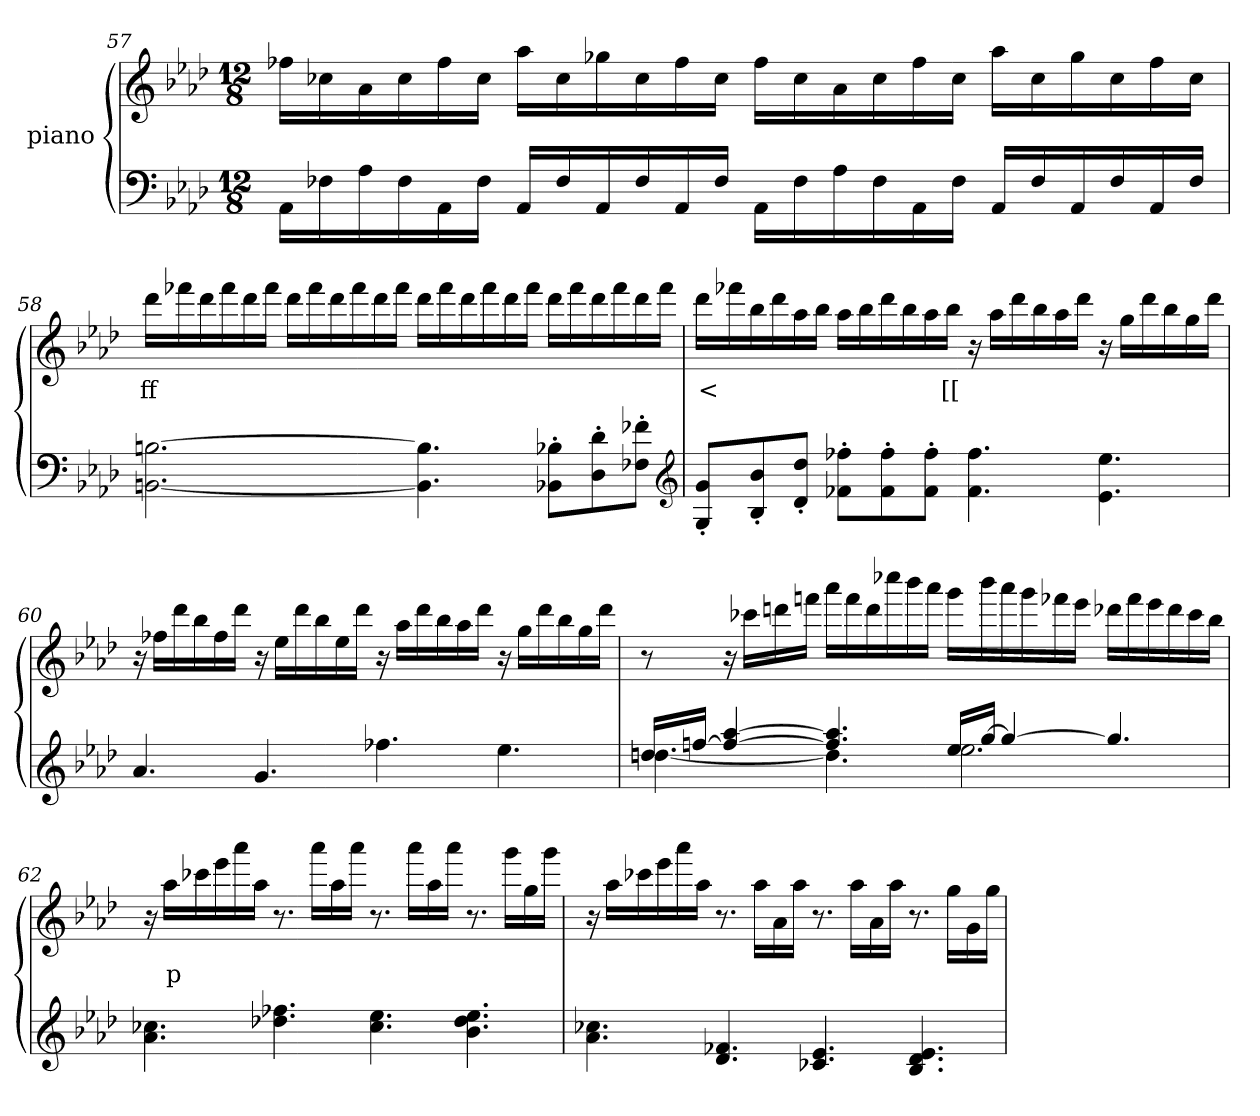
**kern	**kern	**text
*part2	*part1	*part1
*staff2	*staff1	*staff1
*	*I"piano	*
*clefF4	*clefG2	*
*k[b-e-a-d-]	*k[b-e-a-d-]	*
*f:	*f:	*
*M12/8	*M12/8	*
=57	=57	=57
16AA-LL	16ff-XLL	.
16F-X	16cc-X	.
16A-	16a-	.
16F-	16cc-	.
16AA-	16ff-	.
16F-JJ	16cc-JJ	.
16AA-LL	16aa-LL	.
16F-	16cc-	.
16AA-	16gg-X	.
16F-	16cc-	.
16AA-	16ff-	.
16F-JJ	16cc-JJ	.
16AA-LL	16ff-LL	.
16F-	16cc-	.
16A-	16a-	.
16F-	16cc-	.
16AA-	16ff-	.
16F-JJ	16cc-JJ	.
16AA-LL	16aa-LL	.
16F-	16cc-	.
16AA-	16gg-	.
16F-	16cc-	.
16AA-	16ff-	.
16F-JJ	16cc-JJ	.
=58	=58	=58
[2.BBn [2.Bn	16ddd-LL	ff
.	16fff-X	.
.	16ddd-	.
.	16fff-	.
.	16ddd-	.
.	16fff-JJ	.
.	16ddd-LL	.
.	16fff-	.
.	16ddd-	.
.	16fff-	.
.	16ddd-	.
.	16fff-JJ	.
4.BB] 4.B]	16ddd-LL	.
.	16fff-	.
.	16ddd-	.
.	16fff-	.
.	16ddd-	.
.	16fff-JJ	.
8BB-X'> 8B-X'>L	16ddd-LL	.
.	16fff-	.
8D-'> 8d-'>	16ddd-	.
.	16fff-	.
8F-X'> 8f-X'>J	16ddd-	.
.	16fff-JJ	.
*clefG2	*	*
=59	=59	=59
8G'> 8g'>L	16ddd-LL	<
.	16fff-X	.
8B-'> 8b-'>	16bb-	.
.	16ddd-	.
8d-'> 8dd-'>J	16aa-	.
.	16bb-JJ	.
8f-X'> 8ff-X'>L	16aa-LL	.
.	16bb-	.
8f-'> 8ff-'>	16ddd-	.
.	16bb-	.
8f-'> 8ff-'>J	16aa-	.
.	16bb-JJ	[[
4.f- 4.ff-	16r	sf
.	16aa-LL	.
.	16ddd-	.
.	16bb-	.
.	16aa-	.
.	16ddd-JJ	.
4.e-\ 4.ee-\	16r	.
.	16ggLL	.
.	16ddd-	.
.	16bb-	.
.	16gg	.
.	16ddd-JJ	.
=60	=60	=60
4.a-	16r	sf
.	16ff-XLL	.
.	16ddd-	.
.	16bb-	.
.	16ff-	.
.	16ddd-JJ	.
4.g	16r	.
.	16ee-LL	.
.	16ddd-	.
.	16bb-	.
.	16ee-	.
.	16ddd-JJ	.
4.ff-X	16r	sf
.	16aa-LL	.
.	16ddd-	.
.	16bb-	.
.	16aa-	.
.	16ddd-JJ	.
4.ee-	16r	.
.	16ggLL	.
.	16ddd-	.
.	16bb-	.
.	16gg	.
.	16ddd-JJ	.
=61	=61	=61
*^	*	*
16ddnLL	[4.ddn	8r	ff
[16ffnJJ	.	.	.
4ff_ [4aa-	.	16r	.
.	.	16ccc-XLL	.
.	.	16dddn	.
.	.	16fffnJJ	.
4.ff] 4.aa-]	4.dd]	16aaa-LL	.
.	.	16fff	.
.	.	16ddd	.
.	.	16cccc-	.
.	.	16bbb-	.
.	.	16aaa-JJ	.
16ee-LL	2.ee-	16gggLL	.
[16ggJJ	.	16bbb-	.
4gg_	.	16aaa-	.
.	.	16ggg	.
.	.	16fff-X	.
.	.	16eee-JJ	.
4.gg]	.	16ddd-XLL	.
.	.	16fff-	.
.	.	16eee-	.
.	.	16ddd-	.
.	.	16ccc-	.
.	.	16bb-JJ	.
*v	*v	*	*
=62	=62	=62
4.a- 4.cc-X	16r	.
.	16aa-LL	p
.	16ccc-X	.
.	16eee-	.
.	16aaa-	.
.	16aa-JJ	.
4.dd-X 4.ff-X	8.r	.
.	16aaa-LL	.
.	16aa-	.
.	16aaa-JJ	.
4.cc- 4.ee-	8.r	.
.	16aaa-LL	.
.	16aa-	.
.	16aaa-JJ	.
4.b- 4.dd- 4.ee-	8.r	sfp
.	16gggLL	.
.	16gg	.
.	16gggJJ	.
=63	=63	=63
4.a- 4.cc-X	16r	.
.	16aa-LL	.
.	16ccc-X	.
.	16eee-	.
.	16aaa-	.
.	16aa-JJ	.
4.d- 4.f-X	8.r	.
.	16aa-LL	.
.	16a-	.
.	16aa-JJ	.
4.c- 4.e-	8.r	.
.	16aa-LL	.
.	16a-	.
.	16aa-JJ	.
4.B- 4.d- 4.e-	8.r	sfp
.	16ggLL	.
.	16g	.
.	16ggJJ	.
=	=	=
*-	*-	*-
